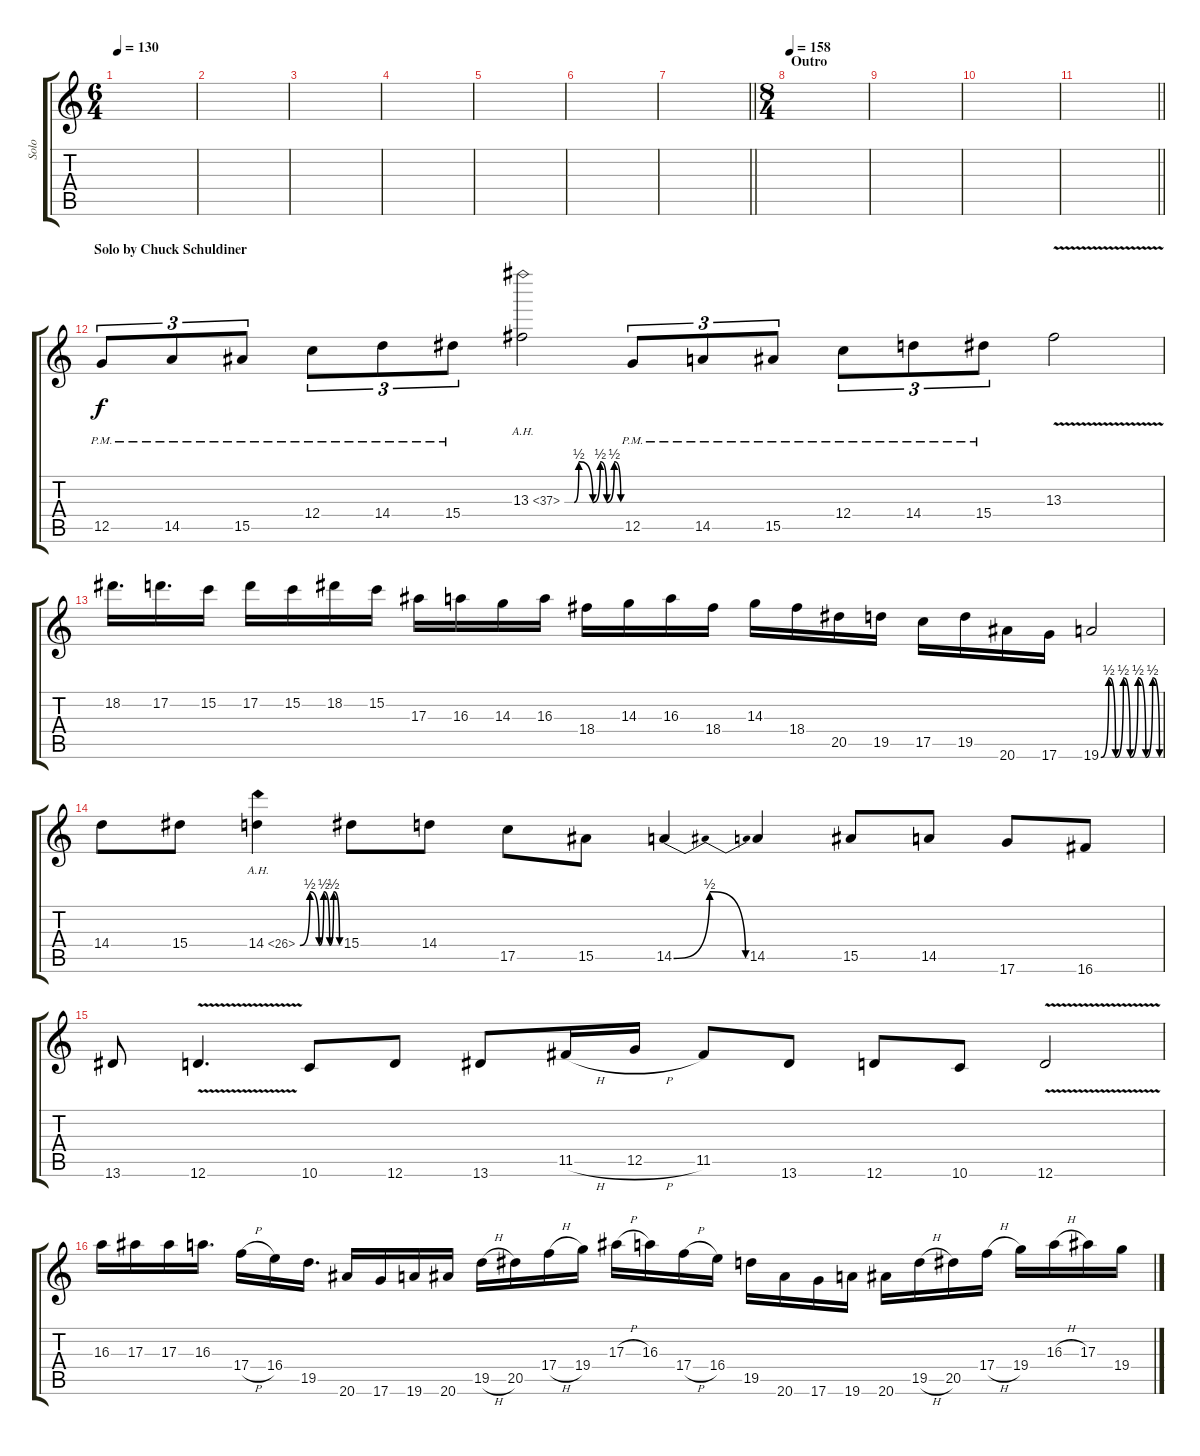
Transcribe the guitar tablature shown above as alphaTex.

\track ("Solo" "Solo") {instrument distortionguitar}
\staff {score tabs}
\tuning (D4 A3 F3 C3 G2 D2) {hide}
\ts (6 4)
\tempo 130
\clef g2
\ks c
|
|
|
|
|
|
\barLineRight lightlight
|
\ts (8 4)
\section ("" "Outro")
\tempo 158
|
|
|
\barLineRight lightlight
|
\section ("" "Solo by Chuck Schuldiner")
12.5{pm}.8{tu (3 2)} 14.5{pm}.8{tu (3 2)} 15.5{pm}.8{tu (3 2)} 12.4{pm}.8{tu (3 2)} 14.4{pm}.8{tu (3 2)} 15.4{pm}.8{tu (3 2)} 13.3{be (custom 0 0 10 0 15 2 30 0 38 2 45 0 53 2 60 0) ah 24}.2 12.5{pm}.8{tu (3 2)} 14.5{pm}.8{tu (3 2)} 15.5{pm}.8{tu (3 2)} 12.4{pm}.8{tu (3 2)} 14.4{pm}.8{tu (3 2)} 15.4{pm}.8{tu (3 2)} 13.3{v}.2 |
18.2.16{d} 17.2.16{d} 15.2.16 17.2.16 15.2.16 18.2.16 15.2.16 17.3.16 16.3.16 14.3.16 16.3.16 18.4.16 14.3.16 16.3.16 18.4.16 14.3.16 18.4.16 20.5.16 19.5.16 17.5.16 19.5.16 20.6.16 17.6.16 19.6{be (custom 0 0 8 2 15 0 23 2 30 0 38 2 46 0 53 2 60 0)}.2 |
14.4.8 15.4.8 14.4{be (custom 0 0 15 2 29 0 36 2 45 0 51 2 60 0) ah 12}.4 15.4.8 14.4.8 17.5.8 15.5.8 14.5{be (bendrelease 0 0 30 2 50 2 60 0)}.4 14.5.4 15.5.8 14.5.8 17.6.8 16.6.8 |
13.6.8 12.6{v}.4{d} 10.6.8 12.6.8 13.6.8 11.5{h}.16 12.5{h}.16 11.5.8 13.6.8 12.6.8 10.6.8 12.6{v}.2 |
16.3.16 17.3.16 17.3.16 16.3.16{d} 17.4{h}.16 16.4.16 19.5.16{d} 20.6.16 17.6.16 19.6.16 20.6.16 19.5{h}.16 20.5.16 17.4{h}.16 19.4.16 17.3{h}.16 16.3.16 17.4{h}.16 16.4.16 19.5.16 20.6.16 17.6.16 19.6.16 20.6.16 19.5{h}.16 20.5.16 17.4{h}.16 19.4.16 16.3{h}.16 17.3.16 19.4.16
